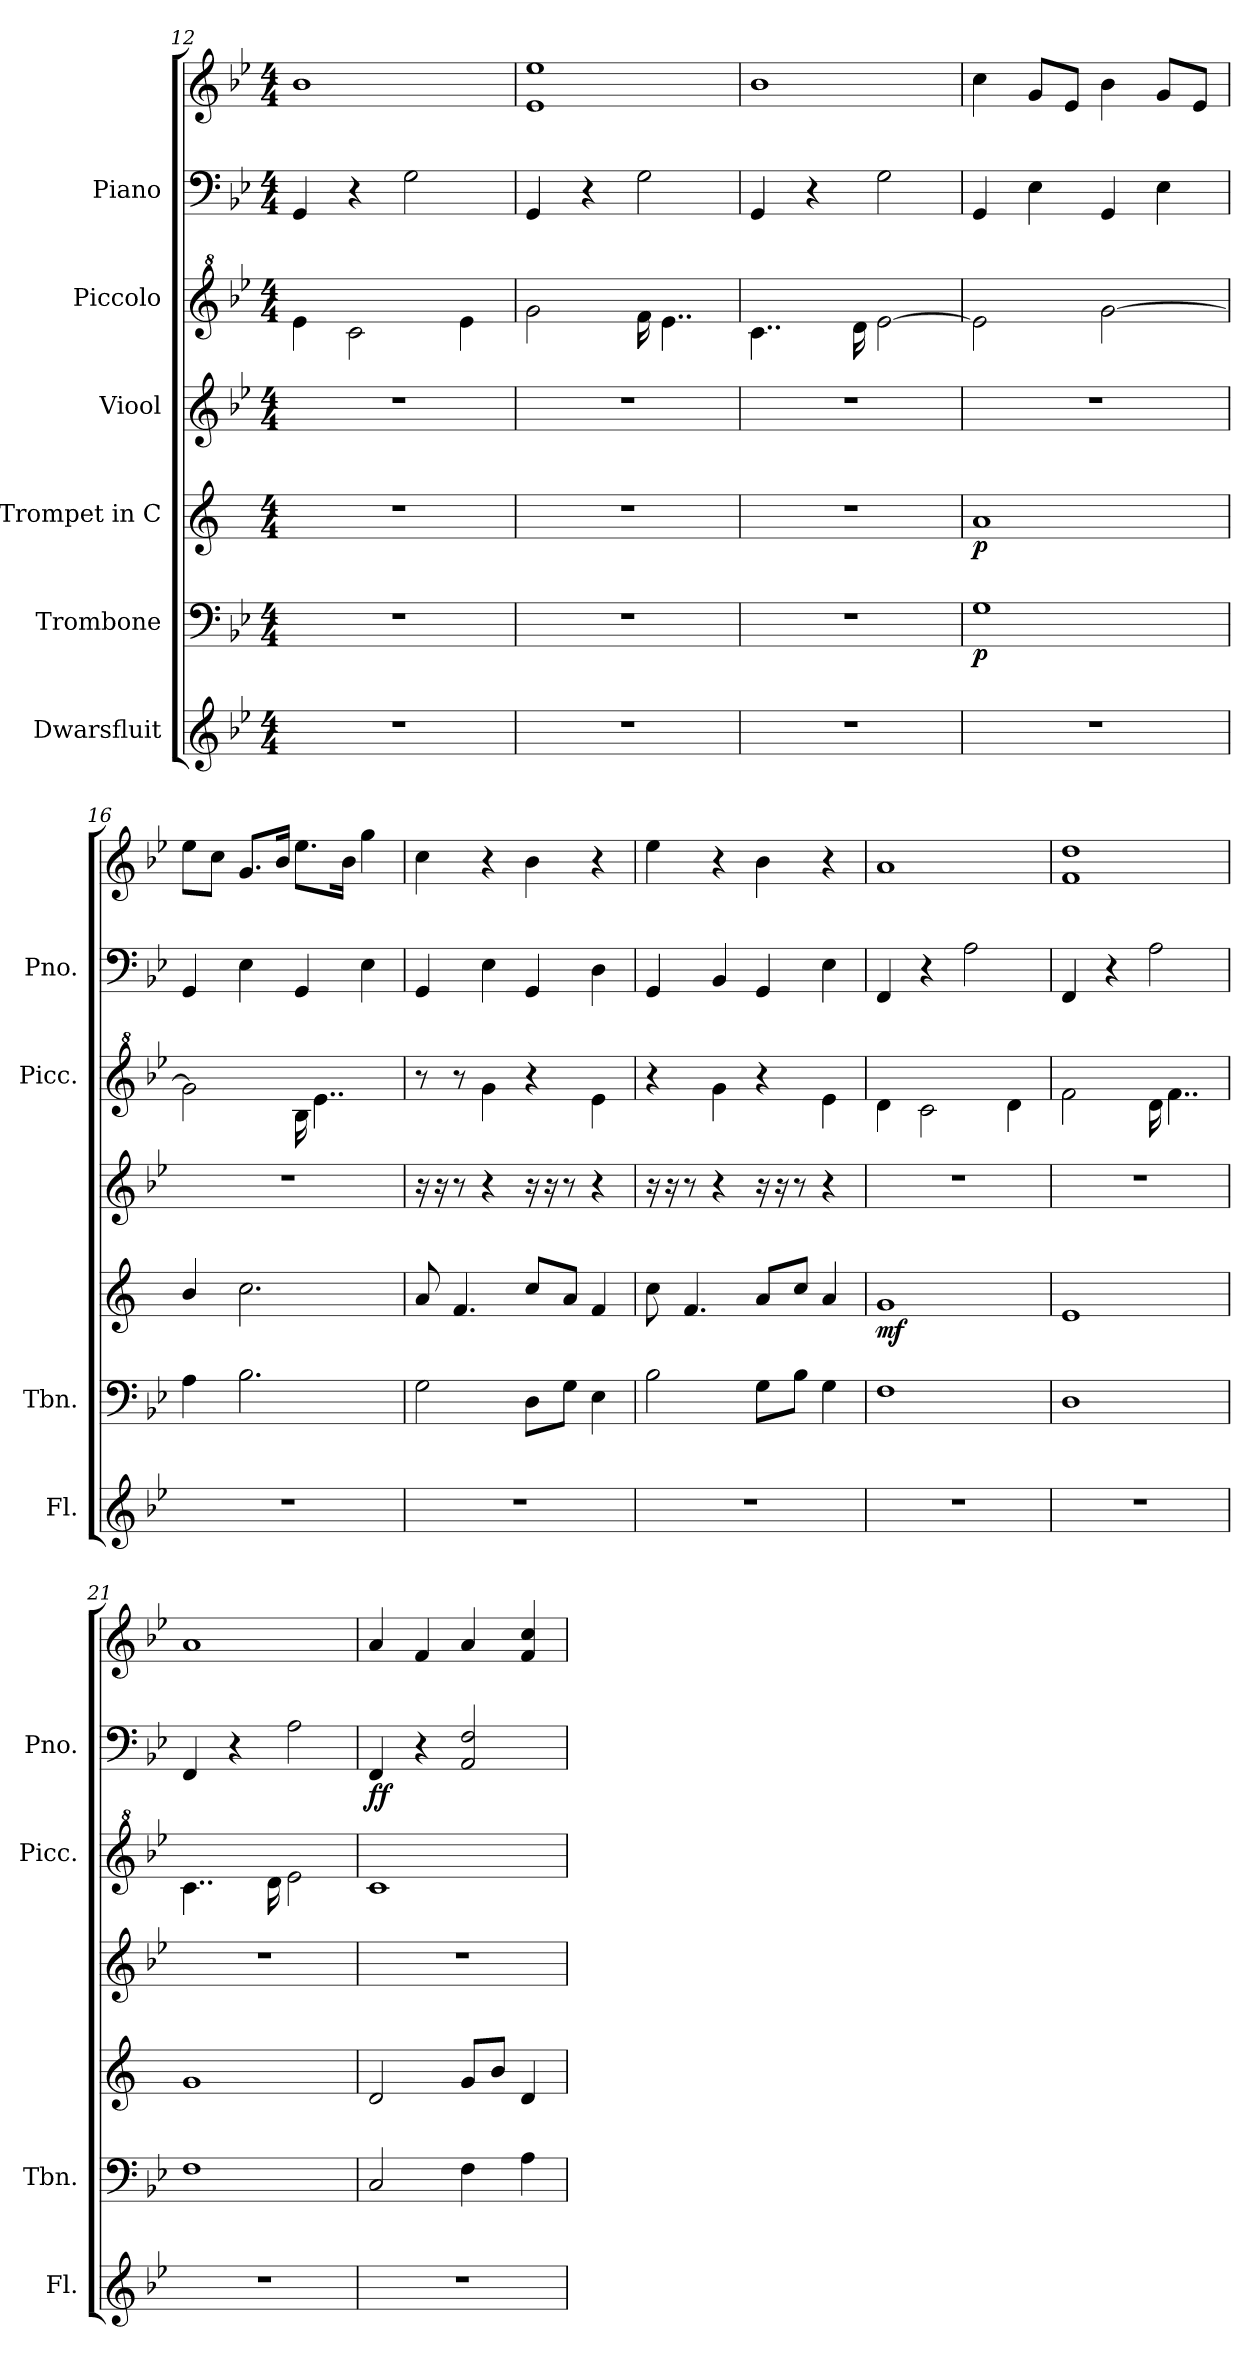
**kern	**kern	**dynam	**kern	**dynam	**kern	**kern	**kern	**kern	**dynam
*part6	*part5	*part5	*part4	*part4	*part3	*part2	*part1	*part1	*part1
*staff7	*staff6	*staff6	*staff5	*staff5	*staff4	*staff3	*staff2	*staff1	*staff1/2
*I"Dwarsfluit	*I"Trombone	*	*I"Trompet in C	*	*I"Viool	*I"Piccolo	*I"Piano	*	*
*I'Fl.	*I'Tbn.	*	*	*	*	*I'Picc.	*I'Pno.	*	*
*clefG2	*clefF4	*	*clefG2	*	*clefG2	*clefG^2	*clefF4	*clefG2	*
*	*	*	*ITrd1c2	*	*	*ITrd-7c-12	*	*	*
*k[b-e-]	*k[b-e-]	*	*k[b-e-]	*	*k[b-e-]	*k[b-e-]	*k[b-e-]	*k[b-e-]	*
*M4/4	*M4/4	*	*M4/4	*	*M4/4	*M4/4	*M4/4	*M4/4	*
=12	=12	=12	=12	=12	=12	=12	=12	=12	=12
1r	1r	.	1r	.	1r	4eee-\	4GG/	1b-	.
.	.	.	.	.	.	2ccc\	4r	.	.
.	.	.	.	.	.	.	2G\	.	.
.	.	.	.	.	.	4eee-\	.	.	.
=13	=13	=13	=13	=13	=13	=13	=13	=13	=13
1r	1r	.	1r	.	1r	2ggg\	4GG/	1e- 1ee-	.
.	.	.	.	.	.	.	4r	.	.
.	.	.	.	.	.	16fff\	2G\	.	.
.	.	.	.	.	.	4..eee-\	.	.	.
=14	=14	=14	=14	=14	=14	=14	=14	=14	=14
1r	1r	.	1r	.	1r	4..ccc\	4GG/	1b-	.
.	.	.	.	.	.	.	4r	.	.
.	.	.	.	.	.	16ddd\	.	.	.
.	.	.	.	.	.	[2eee-\	2G\	.	.
!!LO:PB:g=z
=15	=15	=15	=15	=15	=15	=15	=15	=15	=15
!	!	!LO:DY:b	!	!LO:DY:b	!	!	!	!	!
1r	1G	p	1g	p	1r	2eee-\]	4GG/	4cc\	.
.	.	.	.	.	.	.	4E-\	8g/L	.
.	.	.	.	.	.	.	.	8e-/J	.
.	.	.	.	.	.	[2ggg\	4GG/	4b-\	.
.	.	.	.	.	.	.	4E-\	8g/L	.
.	.	.	.	.	.	.	.	8e-/J	.
=16	=16	=16	=16	=16	=16	=16	=16	=16	=16
1r	4A\	.	4a/	.	1r	2ggg\]	4GG/	8ee-\L	.
.	.	.	.	.	.	.	.	8cc\J	.
.	2.B-\	.	2.b-\	.	.	.	4E-\	8.g/L	.
.	.	.	.	.	.	.	.	16b-/Jk	.
.	.	.	.	.	.	16bb-\	4GG/	8.ee-\L	.
.	.	.	.	.	.	4..eee-\	.	.	.
.	.	.	.	.	.	.	.	16b-\Jk	.
.	.	.	.	.	.	.	4E-\	4gg\	.
=17	=17	=17	=17	=17	=17	=17	=17	=17	=17
1r	2G\	.	8g/	.	16r	8r	4GG/	4cc\	.
.	.	.	.	.	16r	.	.	.	.
.	.	.	4.e-/	.	8r	8r	.	.	.
.	.	.	.	.	4r	4ggg\	4E-\	4r	.
.	8D\L	.	8b-/L	.	16r	4r	4GG/	4b-\	.
.	.	.	.	.	16r	.	.	.	.
.	8G\J	.	8g/J	.	8r	.	.	.	.
.	4E-\	.	4e-/	.	4r	4eee-\	4D\	4r	.
=18	=18	=18	=18	=18	=18	=18	=18	=18	=18
1r	2B-\	.	8b-\	.	16r	4r	4GG/	4ee-\	.
.	.	.	.	.	16r	.	.	.	.
.	.	.	4.e-/	.	8r	.	.	.	.
.	.	.	.	.	4r	4ggg\	4BB-/	4r	.
.	8G\L	.	8g/L	.	16r	4r	4GG/	4b-\	.
.	.	.	.	.	16r	.	.	.	.
.	8B-\J	.	8b-/J	.	8r	.	.	.	.
.	4G\	.	4g/	.	4r	4eee-\	4E-\	4r	.
=19	=19	=19	=19	=19	=19	=19	=19	=19	=19
!	!	!	!	!LO:DY:b	!	!	!	!	!
1r	1F	.	1f	mf	1r	4ddd\	4FF/	1a	.
.	.	.	.	.	.	2ccc\	4r	.	.
.	.	.	.	.	.	.	2A\	.	.
.	.	.	.	.	.	4ddd\	.	.	.
=20	=20	=20	=20	=20	=20	=20	=20	=20	=20
1r	1D	.	1d	.	1r	2fff\	4FF/	1f 1dd	.
.	.	.	.	.	.	.	4r	.	.
.	.	.	.	.	.	16ddd\	2A\	.	.
.	.	.	.	.	.	4..fff\	.	.	.
!!LO:PB:g=z
=21	=21	=21	=21	=21	=21	=21	=21	=21	=21
1r	1F	.	1f	.	1r	4..ccc\	4FF/	1a	.
.	.	.	.	.	.	.	4r	.	.
.	.	.	.	.	.	16ddd\	.	.	.
.	.	.	.	.	.	2eee-\	2A\	.	.
=22	=22	=22	=22	=22	=22	=22	=22	=22	=22
!	!	!	!	!	!	!	!	!	!LO:DY:b=2
!	!	!	!	!	!	!	!	!	!LO:DY:n=1:b
1r	2C/	.	2c/	.	1r	1ccc	4FF/	4a/	f f
.	.	.	.	.	.	.	4r	4f/	.
.	4F\	.	8f/L	.	.	.	2AA/ 2F/	4a/	.
.	.	.	8a/J	.	.	.	.	.	.
.	4A\	.	4c/	.	.	.	.	4f/ 4cc/	.
=	=	=	=	=	=	=	=	=	=
*-	*-	*-	*-	*-	*-	*-	*-	*-	*-
